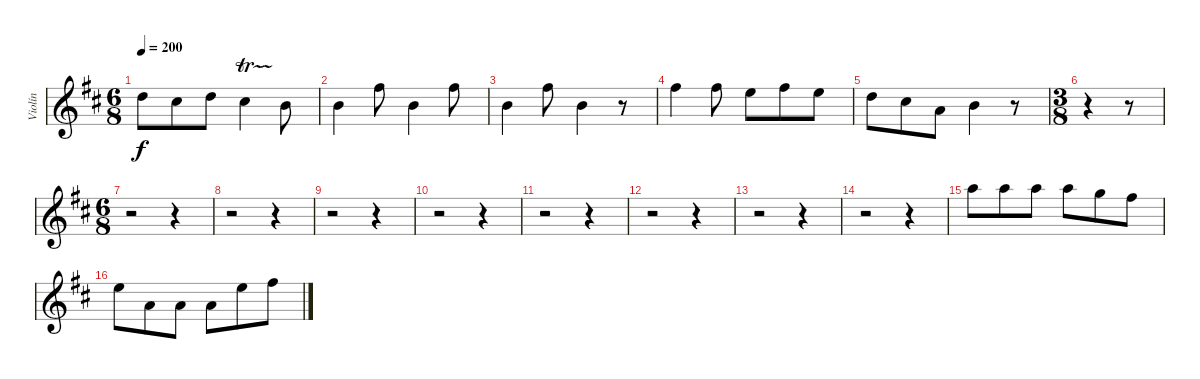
\track ("Violín" "Violín") {instrument violin}
\staff {score}
\tuning (E5 A4 D4 G3) {hide}
\ts (6 8)
\tempo 200
\clef g2
\ks bminor
5.2.8{dy f} 4.2.8 5.2.8 4.2{tr (9 16)}.4 2.2.8 |
2.2.4 2.1.8 2.2.4 2.1.8 |
2.2.4 2.1.8 2.2.4 r.8 |
2.1.4 2.1.8 0.1.8 2.1.8 0.1.8 |
5.2.8 4.2.8 0.2.8 2.2.4 r.8 |
\ts (3 8)
r.4 r.8 |
\ts (6 8)
r.2 r.4 |
r.2 r.4 |
r.2 r.4 |
r.2 r.4 |
r.2 r.4 |
r.2 r.4 |
r.2 r.4 |
r.2 r.4 |
5.1.8 5.1.8 5.1.8 5.1.8 3.1.8 2.1.8 |
0.1.8 0.2.8 0.2.8 0.2.8 0.1.8 2.1.8
